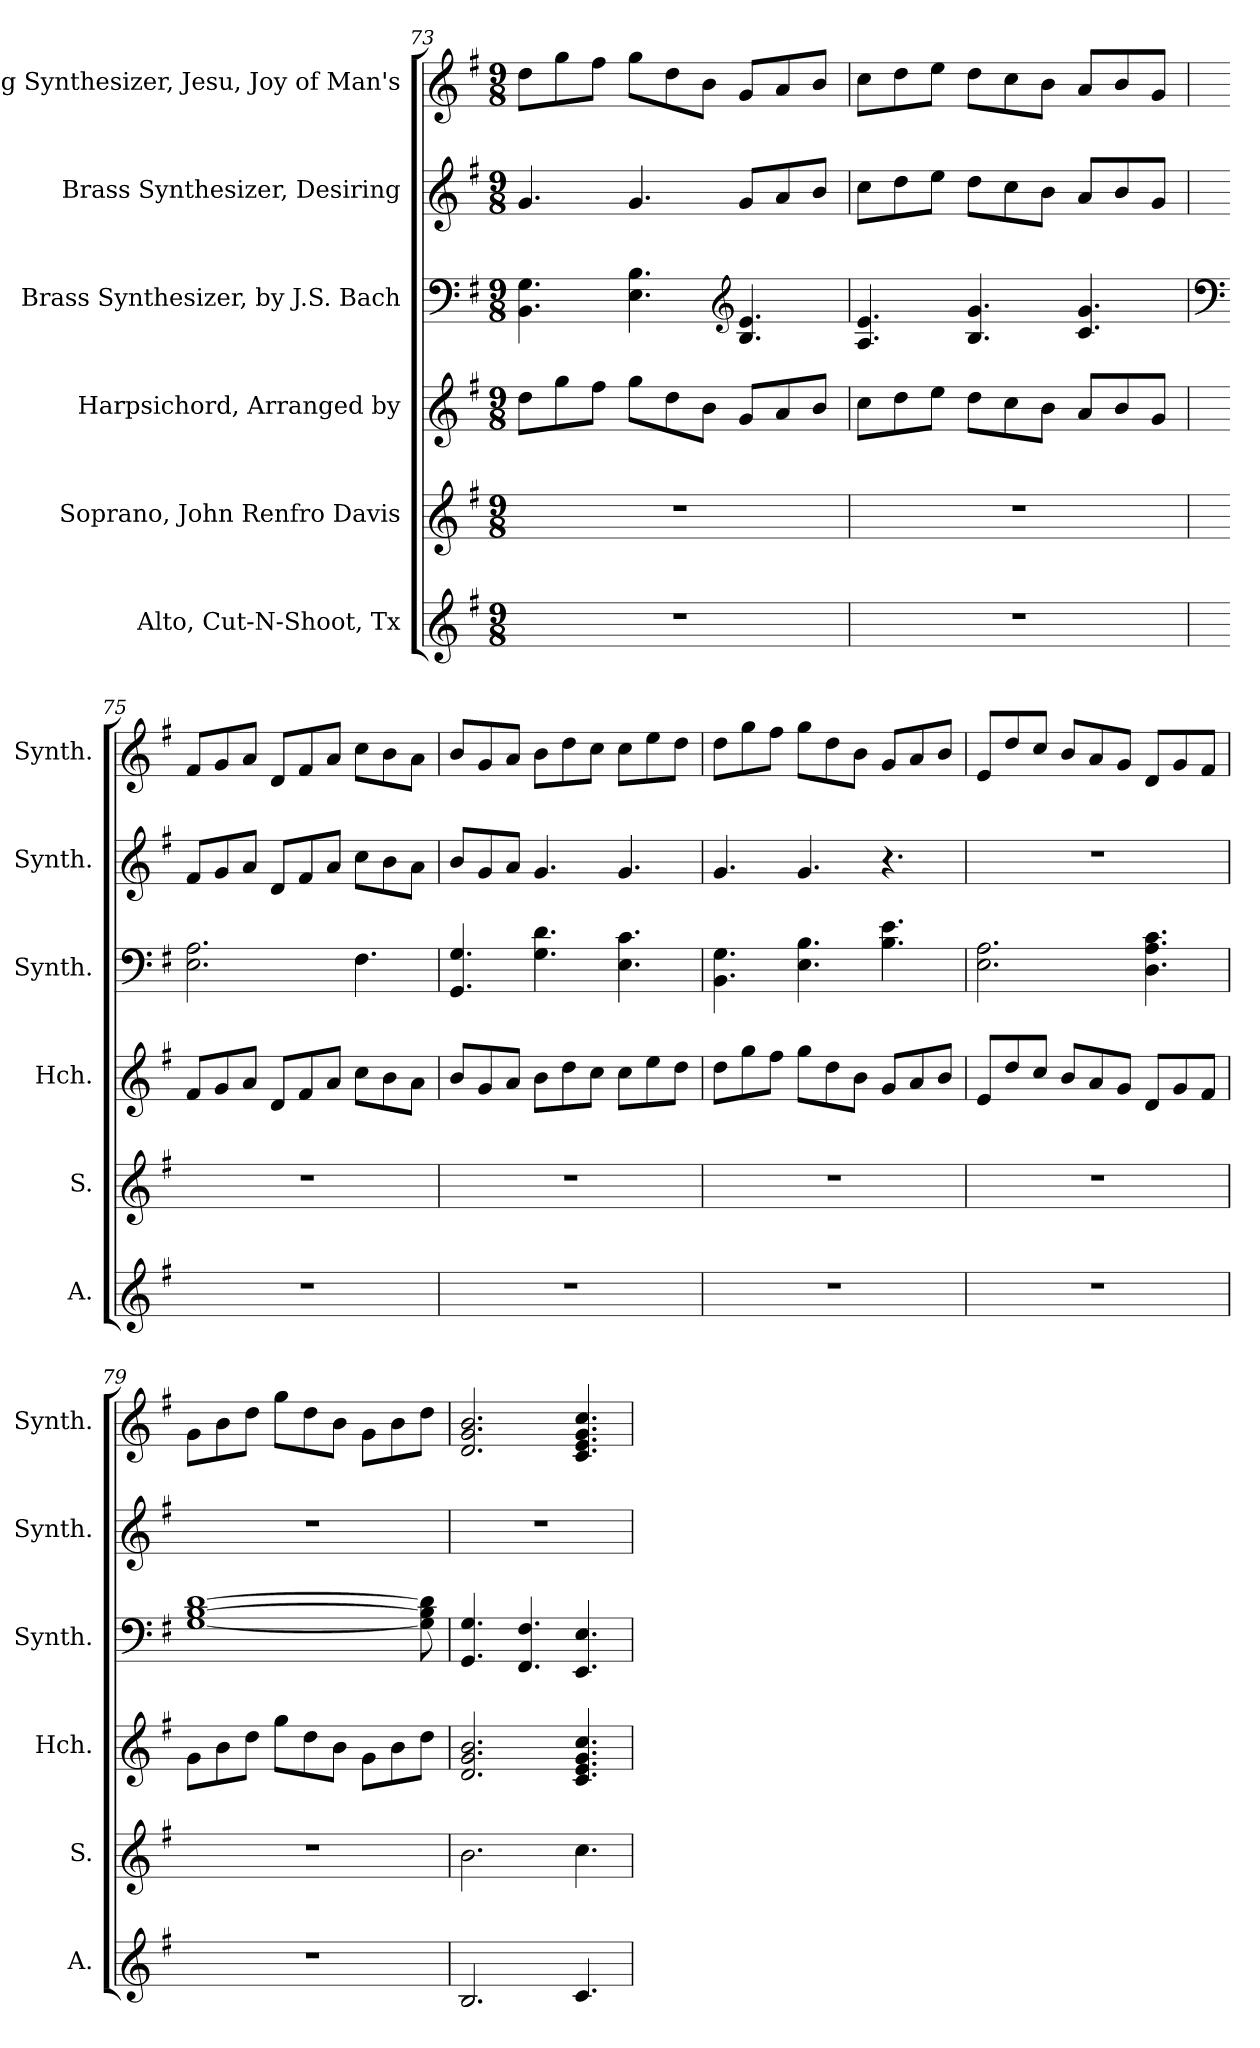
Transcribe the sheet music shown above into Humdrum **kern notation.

**kern	**kern	**kern	**kern	**kern	**kern
*part6	*part5	*part4	*part3	*part2	*part1
*staff6	*staff5	*staff4	*staff3	*staff2	*staff1
*I"Alto, Cut-N-Shoot, Tx	*I"Soprano, John Renfro Davis	*I"Harpsichord, Arranged by	*I"Brass Synthesizer, by J.S. Bach	*I"Brass Synthesizer, Desiring	*I"String Synthesizer, Jesu, Joy of Man's
*I'A.	*I'S.	*I'Hch.	*I'Synth.	*I'Synth.	*I'Synth.
*clefG2	*clefG2	*clefG2	*clefF4	*clefG2	*clefG2
*k[f#]	*k[f#]	*k[f#]	*k[f#]	*k[f#]	*k[f#]
*M9/8	*M9/8	*M9/8	*M9/8	*M9/8	*M9/8
=73	=73	=73	=73	=73	=73
8%9r	8%9r	8dd\L	4.BB\ 4.G\	4.g/	8dd\L
.	.	8gg\	.	.	8gg\
.	.	8ff#\J	.	.	8ff#\J
.	.	8gg\L	4.E\ 4.B\	4.g/	8gg\L
.	.	8dd\	.	.	8dd\
.	.	8b\J	.	.	8b\J
*	*	*	*clefG2	*	*
.	.	8g/L	4.B/ 4.e/	8g/L	8g/L
.	.	8a/	.	8a/	8a/
.	.	8b/J	.	8b/J	8b/J
=74	=74	=74	=74	=74	=74
8%9r	8%9r	8cc\L	4.A/ 4.e/	8cc\L	8cc\L
.	.	8dd\	.	8dd\	8dd\
.	.	8ee\J	.	8ee\J	8ee\J
.	.	8dd\L	4.B/ 4.g/	8dd\L	8dd\L
.	.	8cc\	.	8cc\	8cc\
.	.	8b\J	.	8b\J	8b\J
.	.	8a/L	4.c/ 4.g/	8a/L	8a/L
.	.	8b/	.	8b/	8b/
.	.	8g/J	.	8g/J	8g/J
!!LO:LB:g=z
=75	=75	=75	=75	=75	=75
*	*	*	*clefF4	*	*
8%9r	8%9r	8f#/L	2.E\ 2.A\	8f#/L	8f#/L
.	.	8g/	.	8g/	8g/
.	.	8a/J	.	8a/J	8a/J
.	.	8d/L	.	8d/L	8d/L
.	.	8f#/	.	8f#/	8f#/
.	.	8a/J	.	8a/J	8a/J
.	.	8cc\L	4.F#\	8cc\L	8cc\L
.	.	8b\	.	8b\	8b\
.	.	8a\J	.	8a\J	8a\J
=76	=76	=76	=76	=76	=76
8%9r	8%9r	8b/L	4.GG/ 4.G/	8b/L	8b/L
.	.	8g/	.	8g/	8g/
.	.	8a/J	.	8a/J	8a/J
.	.	8b\L	4.G\ 4.d\	4.g/	8b\L
.	.	8dd\	.	.	8dd\
.	.	8cc\J	.	.	8cc\J
.	.	8cc\L	4.E\ 4.c\	4.g/	8cc\L
.	.	8ee\	.	.	8ee\
.	.	8dd\J	.	.	8dd\J
=77	=77	=77	=77	=77	=77
8%9r	8%9r	8dd\L	4.BB\ 4.G\	4.g/	8dd\L
.	.	8gg\	.	.	8gg\
.	.	8ff#\J	.	.	8ff#\J
.	.	8gg\L	4.E\ 4.B\	4.g/	8gg\L
.	.	8dd\	.	.	8dd\
.	.	8b\J	.	.	8b\J
.	.	8g/L	4.B\ 4.e\	4.r	8g/L
.	.	8a/	.	.	8a/
.	.	8b/J	.	.	8b/J
=78	=78	=78	=78	=78	=78
8%9r	8%9r	8e/L	2.E\ 2.A\	8%9r	8e/L
.	.	8dd/	.	.	8dd/
.	.	8cc/J	.	.	8cc/J
.	.	8b/L	.	.	8b/L
.	.	8a/	.	.	8a/
.	.	8g/J	.	.	8g/J
.	.	8d/L	4.D\ 4.A\ 4.c\	.	8d/L
.	.	8g/	.	.	8g/
.	.	8f#/J	.	.	8f#/J
!!LO:PB:g=z
=79	=79	=79	=79	=79	=79
8%9r	8%9r	8g\L	[1G [1B [1d	8%9r	8g\L
.	.	8b\	.	.	8b\
.	.	8dd\J	.	.	8dd\J
.	.	8gg\L	.	.	8gg\L
.	.	8dd\	.	.	8dd\
.	.	8b\J	.	.	8b\J
.	.	8g\L	.	.	8g\L
.	.	8b\	.	.	8b\
.	.	8dd\J	8G\] 8B\] 8d\]	.	8dd\J
=80	=80	=80	=80	=80	=80
2.B/	2.b\	2.d/ 2.g/ 2.b/	4.GG/ 4.G/	8%9r	2.d/ 2.g/ 2.b/
.	.	.	4.FF#/ 4.F#/	.	.
4.c/	4.cc\	4.c/ 4.e/ 4.g/ 4.cc/	4.EE/ 4.E/	.	4.c/ 4.e/ 4.g/ 4.cc/
=	=	=	=	=	=
*-	*-	*-	*-	*-	*-
